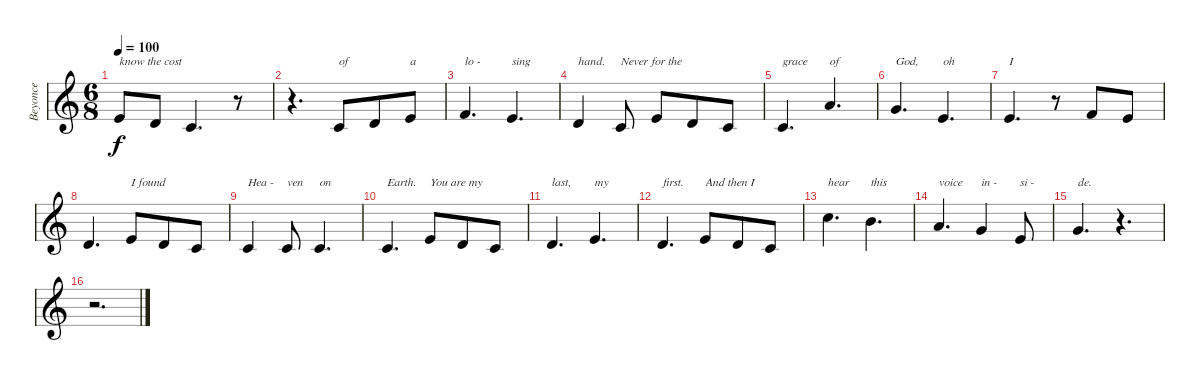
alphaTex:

\track ("Beyonce" "Beyonce") {instrument flute}
\staff {score}
\tuning (E4 B3 G3 D3 A2 E2) {hide}
\ts (6 8)
\tempo 100
\clef g2
\ks c
0.1.8{txt "know the cost" dy f} 3.2.8 1.2.4{d} r.8 |
r.4{d} 1.2.8{txt "of"} 3.2.8 0.1.8{txt "a"} |
1.1.4{d txt "lo -"} 0.1.4{d txt "sing"} |
3.2.4{txt "hand."} 1.2.8{txt "Never for the"} 0.1.8 3.2.8 1.2.8 |
1.2.4{d txt "grace"} 5.1.4{d txt "of"} |
3.1.4{d txt "God,"} 0.1.4{d txt "oh"} |
0.1.4{d txt "I"} r.8 1.1.8 0.1.8 |
3.2.4{d} 0.1.8{txt "I found"} 3.2.8 1.2.8 |
1.2.4{txt "Hea -"} 1.2.8{txt "ven"} 1.2.4{d txt "on"} |
1.2.4{d txt "Earth."} 0.1.8{txt "You are my"} 3.2.8 1.2.8 |
3.2.4{d txt "last,"} 0.1.4{d txt "my"} |
3.2.4{d txt "first."} 0.1.8{txt "And then I"} 3.2.8 1.2.8 |
8.1.4{d txt "hear"} 7.1.4{d txt "this"} |
5.1.4{d txt "voice"} 3.1.4{txt "in -"} 0.1.8{txt "si -"} |
3.1.4{d txt "de."} r.4{d} |
r.2{d}
